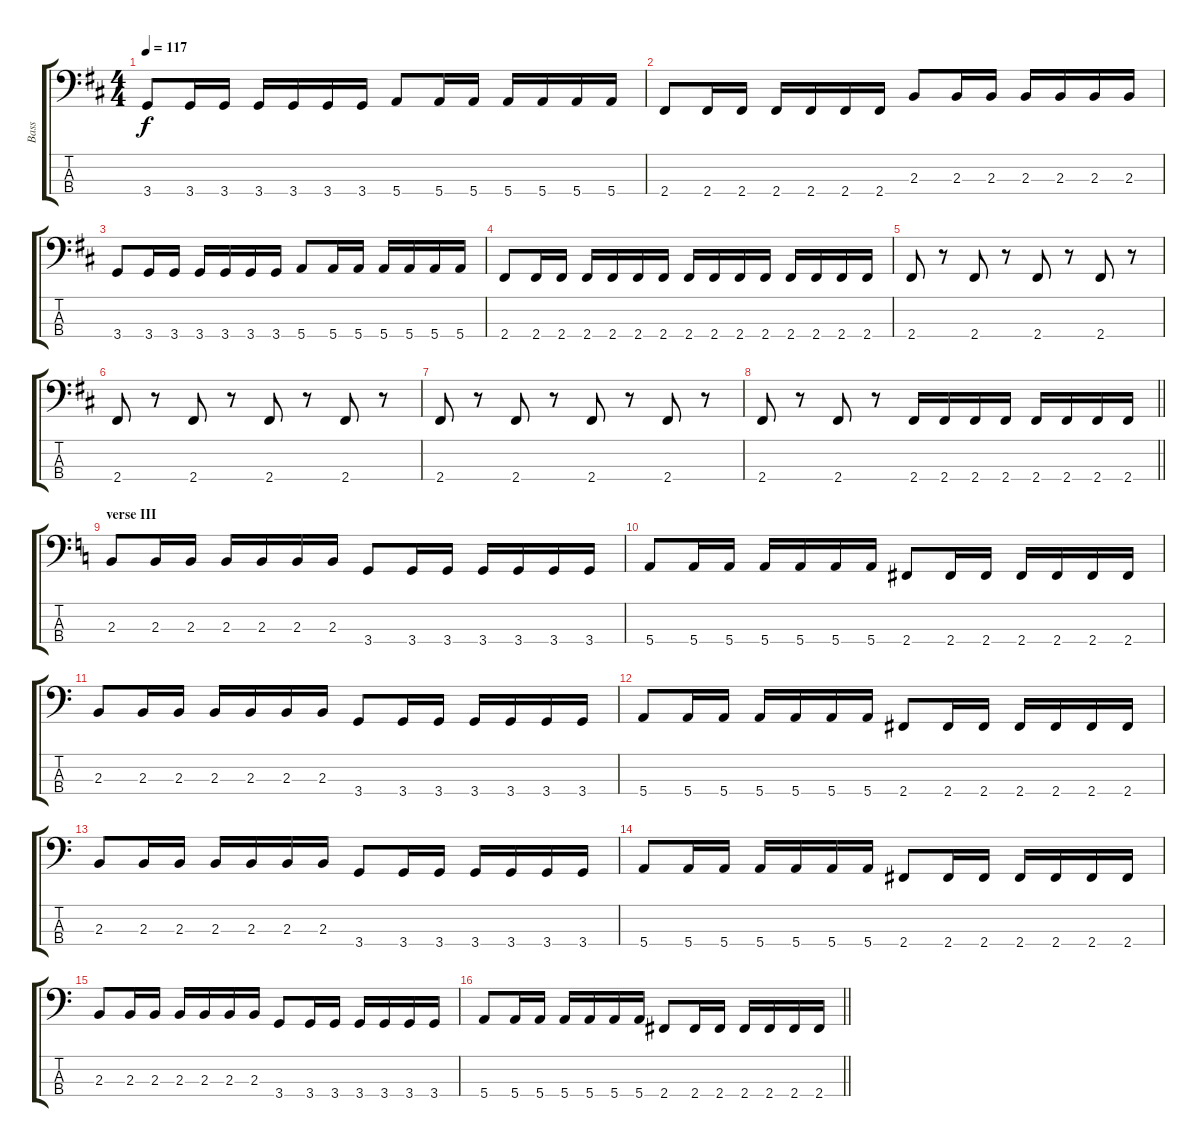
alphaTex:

\track ("Bass" "Bass") {instrument electricbasspick}
\staff {score tabs}
\tuning (G2 D2 A1 E1) {hide}
\ts (4 4)
\tempo 117
\clef f4
\ks d
3.4.8{dy f} 3.4.16 3.4.16 3.4.16 3.4.16 3.4.16 3.4.16 5.4.8 5.4.16 5.4.16 5.4.16 5.4.16 5.4.16 5.4.16 |
2.4.8 2.4.16 2.4.16 2.4.16 2.4.16 2.4.16 2.4.16 2.3.8 2.3.16 2.3.16 2.3.16 2.3.16 2.3.16 2.3.16 |
3.4.8 3.4.16 3.4.16 3.4.16 3.4.16 3.4.16 3.4.16 5.4.8 5.4.16 5.4.16 5.4.16 5.4.16 5.4.16 5.4.16 |
2.4.8 2.4.16 2.4.16 2.4.16 2.4.16 2.4.16 2.4.16 2.4.16 2.4.16 2.4.16 2.4.16 2.4.16 2.4.16 2.4.16 2.4.16 |
2.4.8{instrument slapbass1} r.8 2.4.8 r.8 2.4.8 r.8 2.4.8 r.8 |
2.4.8 r.8 2.4.8 r.8 2.4.8 r.8 2.4.8 r.8 |
2.4.8 r.8 2.4.8 r.8 2.4.8 r.8 2.4.8 r.8 |
\barLineRight lightlight
2.4.8 r.8 2.4.8 r.8 2.4.16 2.4.16 2.4.16 2.4.16 2.4.16 2.4.16 2.4.16 2.4.16 |
\section ("" "verse III")
\ks c
2.3.8{instrument electricbasspick} 2.3.16 2.3.16 2.3.16 2.3.16 2.3.16 2.3.16 3.4.8 3.4.16 3.4.16 3.4.16 3.4.16 3.4.16 3.4.16 |
5.4.8 5.4.16 5.4.16 5.4.16 5.4.16 5.4.16 5.4.16 2.4.8 2.4.16 2.4.16 2.4.16 2.4.16 2.4.16 2.4.16 |
2.3.8 2.3.16 2.3.16 2.3.16 2.3.16 2.3.16 2.3.16 3.4.8 3.4.16 3.4.16 3.4.16 3.4.16 3.4.16 3.4.16 |
5.4.8 5.4.16 5.4.16 5.4.16 5.4.16 5.4.16 5.4.16 2.4.8 2.4.16 2.4.16 2.4.16 2.4.16 2.4.16 2.4.16 |
2.3.8 2.3.16 2.3.16 2.3.16 2.3.16 2.3.16 2.3.16 3.4.8 3.4.16 3.4.16 3.4.16 3.4.16 3.4.16 3.4.16 |
5.4.8 5.4.16 5.4.16 5.4.16 5.4.16 5.4.16 5.4.16 2.4.8 2.4.16 2.4.16 2.4.16 2.4.16 2.4.16 2.4.16 |
2.3.8 2.3.16 2.3.16 2.3.16 2.3.16 2.3.16 2.3.16 3.4.8 3.4.16 3.4.16 3.4.16 3.4.16 3.4.16 3.4.16 |
\barLineRight lightlight
5.4.8 5.4.16 5.4.16 5.4.16 5.4.16 5.4.16 5.4.16 2.4.8 2.4.16 2.4.16 2.4.16 2.4.16 2.4.16 2.4.16
